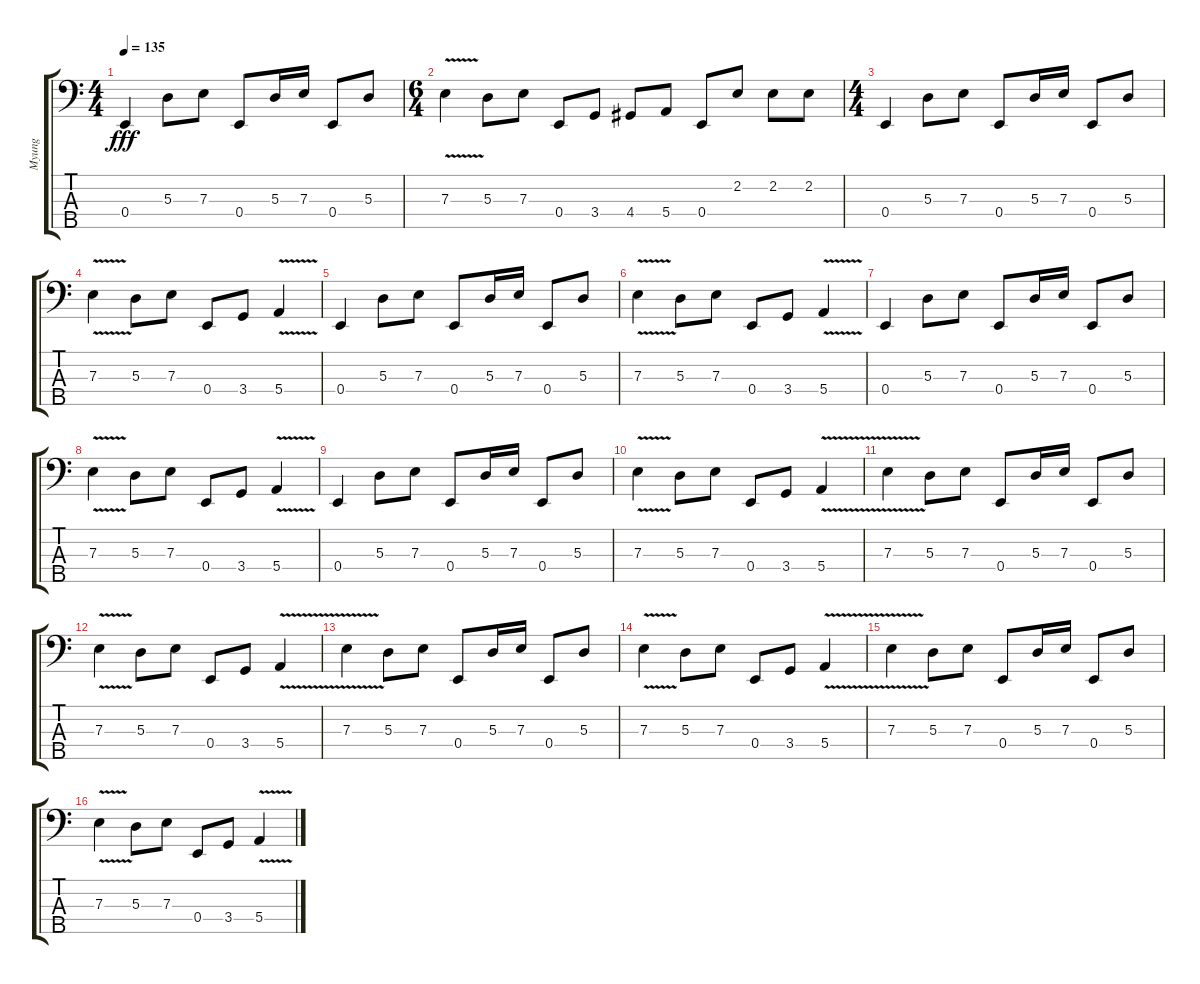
\track ("Myung" "Myung") {instrument electricbassfinger}
\staff {score tabs}
\tuning (G2 D2 A1 E1 B0) {hide}
\ts (4 4)
\tempo 135
\clef f4
\ks c
0.4.4{dy fff} 5.3.8 7.3.8 0.4.8 5.3.16 7.3.16 0.4.8 5.3.8 |
\ts (6 4)
7.3{v}.4 5.3.8 7.3.8 0.4.8 3.4.8 4.4.8 5.4.8 0.4.8 2.2.8 2.2.8 2.2.8 |
\ts (4 4)
0.4.4 5.3.8 7.3.8 0.4.8 5.3.16 7.3.16 0.4.8 5.3.8 |
7.3{v}.4 5.3.8 7.3.8 0.4.8 3.4.8 5.4{v}.4 |
0.4.4 5.3.8 7.3.8 0.4.8 5.3.16 7.3.16 0.4.8 5.3.8 |
7.3{v}.4 5.3.8 7.3.8 0.4.8 3.4.8 5.4{v}.4 |
0.4.4 5.3.8 7.3.8 0.4.8 5.3.16 7.3.16 0.4.8 5.3.8 |
7.3{v}.4 5.3.8 7.3.8 0.4.8 3.4.8 5.4{v}.4 |
0.4.4 5.3.8 7.3.8 0.4.8 5.3.16 7.3.16 0.4.8 5.3.8 |
7.3{v}.4 5.3.8 7.3.8 0.4.8 3.4.8 5.4{v}.4 |
7.3{v}.4 5.3.8 7.3.8 0.4.8 5.3.16 7.3.16 0.4.8 5.3.8 |
7.3{v}.4 5.3.8 7.3.8 0.4.8 3.4.8 5.4{v}.4 |
7.3{v}.4 5.3.8 7.3.8 0.4.8 5.3.16 7.3.16 0.4.8 5.3.8 |
7.3{v}.4 5.3.8 7.3.8 0.4.8 3.4.8 5.4{v}.4 |
7.3{v}.4 5.3.8 7.3.8 0.4.8 5.3.16 7.3.16 0.4.8 5.3.8 |
7.3{v}.4 5.3.8 7.3.8 0.4.8 3.4.8 5.4{v}.4
